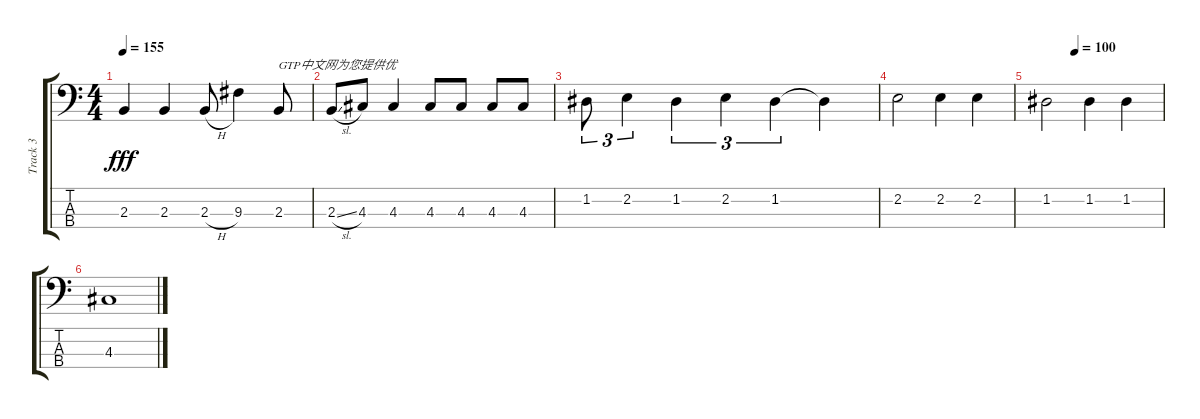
\track ("Track 3" "Track 3") {instrument electricbasspick}
\staff {score tabs}
\tuning (G2 D2 A1 E1) {hide}
\ts (4 4)
\tempo 155
\clef f4
\ks c
2.3.4{dy fff} 2.3.4 2.3{h}.8 9.3.4 2.3.8{txt "GTP中文网为您提供优"} |
2.3{sl}.8 4.3.8 4.3.4 4.3.8 4.3.8 4.3.8 4.3.8 |
1.2.8{tu (3 2)} 2.2.4{tu (3 2)} 1.2.4{tu (3 2)} 2.2.4{tu (3 2)} 1.2.4{tu (3 2)} 1.2{t}.4 |
2.2.2 2.2.4 2.2.4 |
\tempo (100 0.25)
1.2.2 1.2.4 1.2.4 |
4.3.1
